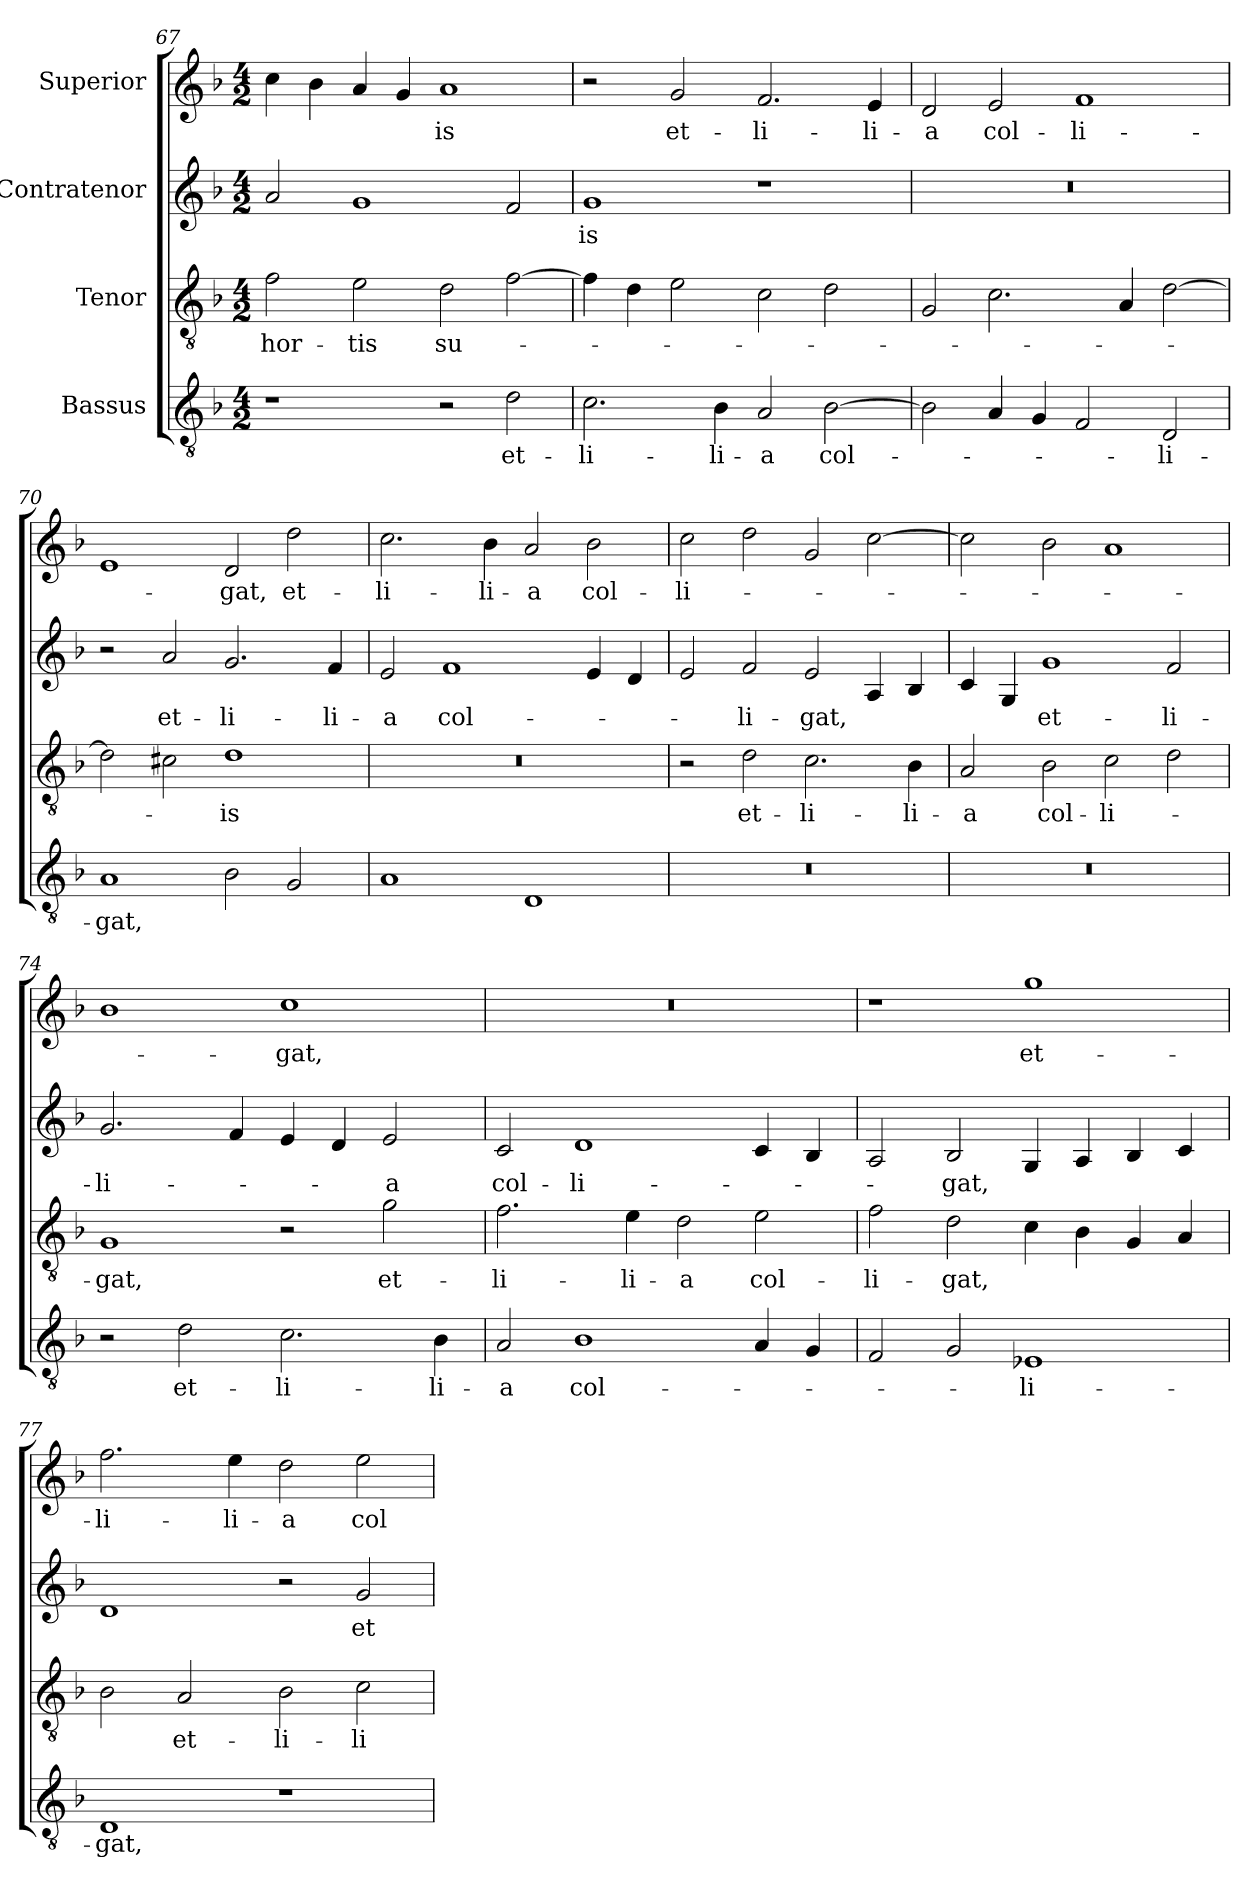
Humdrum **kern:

**kern	**text	**kern	**text	**kern	**text	**kern	**text
*part4	*part4	*part3	*part3	*part2	*part2	*part1	*part1
*staff4	*staff4	*staff3	*staff3	*staff2	*staff2	*staff1	*staff1
*I"Bassus	*	*I"Tenor	*	*I"Contratenor	*	*I"Superior	*
*clefGv2	*	*clefGv2	*	*clefG2	*	*clefG2	*
*k[b-]	*	*k[b-]	*	*k[b-]	*	*k[b-]	*
*M4/2	*	*M4/2	*	*M4/2	*	*M4/2	*
=67	=67	=67	=67	=67	=67	=67	=67
1r	.	2f\	hor-	2a/	.	4cc\	.
.	.	.	.	.	.	4b-\	.
.	.	2e\	-tis	1g/	.	4a/	.
.	.	.	.	.	.	4g/	.
2r	.	2d\	su-	.	.	1a/	-is
2d\	et-	[2f\	.	2f/	.	.	.
=68	=68	=68	=68	=68	=68	=68	=68
2.c\	li-	4f\]	.	1g/	-is	2r	.
.	.	4d\	.	.	.	.	.
.	.	2e\	.	.	.	2g/	et-
4B-\	-li-	.	.	.	.	.	.
2A/	-a	2c\	.	1r	.	2.f/	li-
[2B-\	col-	2d\	.	.	.	.	.
.	.	.	.	.	.	4e/	-li-
=69	=69	=69	=69	=69	=69	=69	=69
2B-\]	.	2G/	.	0r	.	2d/	-a
4A/	.	2.c\	.	.	.	2e/	col-
4G/	.	.	.	.	.	.	.
2F/	.	.	.	.	.	1f/	-li-
.	.	4A/	.	.	.	.	.
2D/	-li-	[2d\	.	.	.	.	.
=70	=70	=70	=70	=70	=70	=70	=70
1A/	-gat,	2d\]	.	2r	.	1e/	.
.	.	2c#X\	.	2a/	et-	.	.
2B-\	.	1d\	-is	2.g/	li-	2d/	-gat,
2G/	.	.	.	.	.	2dd\	et-
.	.	.	.	4f/	-li-	.	.
=71	=71	=71	=71	=71	=71	=71	=71
1A/	.	0r	.	2e/	-a	2.cc\	li-
.	.	.	.	1f/	col-	.	.
.	.	.	.	.	.	4b-\	-li-
1D/	.	.	.	.	.	2a/	-a
.	.	.	.	4e/	.	2b-\	col-
.	.	.	.	4d/	.	.	.
=72	=72	=72	=72	=72	=72	=72	=72
0r	.	2r	.	2e/	.	2cc\	-li-
.	.	2d\	et-	2f/	-li-	2dd\	.
.	.	2.c\	li-	2e/	-gat,	2g/	.
.	.	.	.	4A/	.	[2cc\	.
.	.	4B-\	-li-	4B-/	.	.	.
=73	=73	=73	=73	=73	=73	=73	=73
0r	.	2A/	-a	4c/	.	2cc\]	.
.	.	.	.	4G/	.	.	.
.	.	2B-\	col-	1g/	et-	2b-\	.
.	.	2c\	-li-	.	.	1a/	.
.	.	2d\	.	2f/	li-	.	.
=74	=74	=74	=74	=74	=74	=74	=74
2r	.	1G/	-gat,	2.g/	-li-	1b-\	.
2d\	et-	.	.	.	.	.	.
.	.	.	.	4f/	.	.	.
2.c\	li-	2r	.	4e/	.	1cc\	-gat,
.	.	.	.	4d/	.	.	.
.	.	2g\	et-	2e/	-a	.	.
4B-\	-li-	.	.	.	.	.	.
=75	=75	=75	=75	=75	=75	=75	=75
2A/	-a	2.f\	li-	2c/	col-	0r	.
1B-\	col-	.	.	1d/	-li-	.	.
.	.	4e\	-li-	.	.	.	.
.	.	2d\	-a	.	.	.	.
4A/	.	2e\	col-	4c/	.	.	.
4G/	.	.	.	4B-/	.	.	.
=76	=76	=76	=76	=76	=76	=76	=76
2F/	.	2f\	-li-	2A/	.	1r	.
2G/	.	2d\	-gat,	2B-/	-gat,	.	.
1E-X/	-li-	4c\	.	4G/	.	1gg\	et-
.	.	4B-\	.	4A/	.	.	.
.	.	4G/	.	4B-/	.	.	.
.	.	4A/	.	4c/	.	.	.
=77	=77	=77	=77	=77	=77	=77	=77
1D/	-gat,	2B-\	.	1d/	.	2.ff\	li-
.	.	2A/	et-	.	.	.	.
.	.	.	.	.	.	4ee\	-li-
1r	.	2B-\	li-	2r	.	2dd\	-a
.	.	2c\	-li-	2g/	et-	2ee\	col-
=	=	=	=	=	=	=	=
*-	*-	*-	*-	*-	*-	*-	*-
